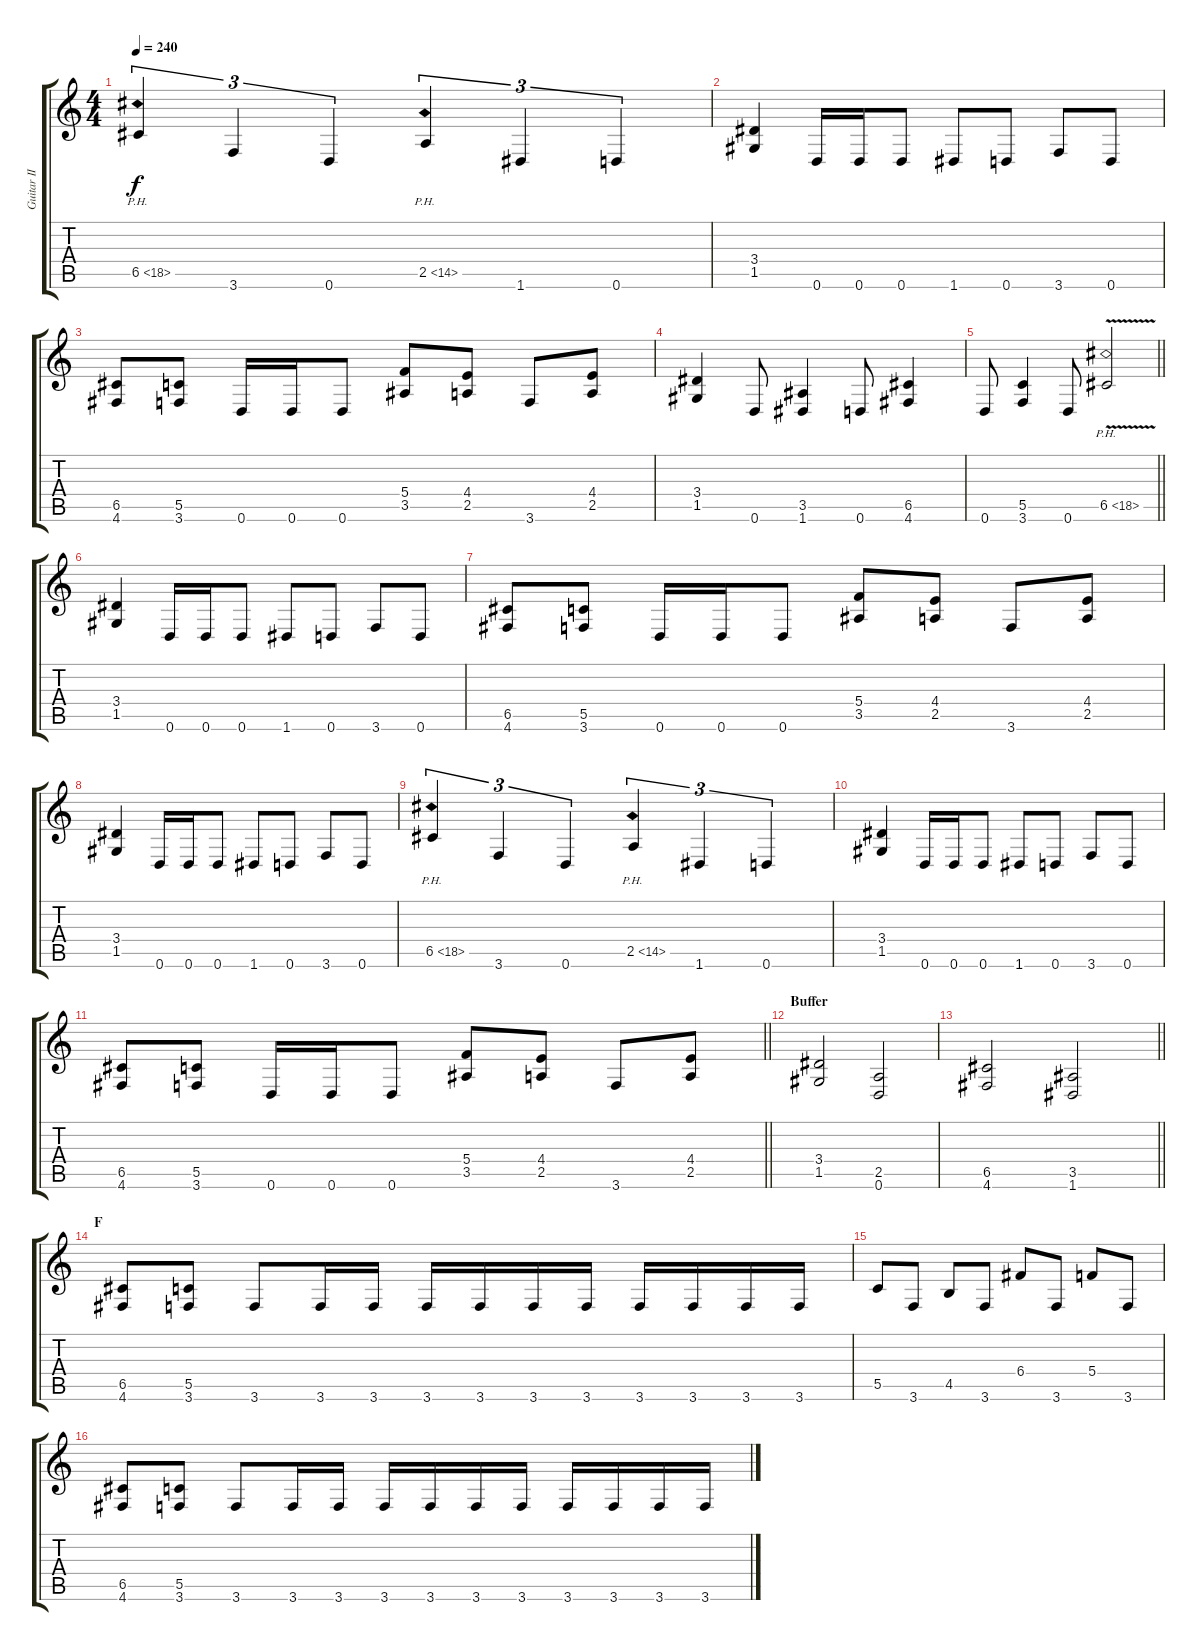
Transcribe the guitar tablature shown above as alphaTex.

\track ("Guitar II" "Guitar II") {instrument distortionguitar}
\staff {score tabs}
\tuning (D4 A3 F3 C3 G2 D2) {hide}
\ts (4 4)
\tempo 240
\clef g2
\ks c
6.5{ph 12}.4{tu (3 2) dy f} 3.6.4{tu (3 2)} 0.6.4{tu (3 2)} 2.5{ph 12}.4{tu (3 2)} 1.6.4{tu (3 2)} 0.6.4{tu (3 2)} |
(3.4 1.5).4 0.6.16 0.6.16 0.6.8 1.6.8 0.6.8 3.6.8 0.6.8 |
(6.5 4.6).8 (5.5 3.6).8 0.6.16 0.6.16 0.6.8 (5.4 3.5).8 (4.4 2.5).8 3.6.8 (4.4 2.5).8 |
(3.4 1.5).4 0.6.8 (3.5 1.6).4 0.6.8 (6.5 4.6).4 |
\barLineRight lightlight
0.6.8 (5.5 3.6).4 0.6.8 6.5{ph 12 v}.2 |
(3.4 1.5).4 0.6.16 0.6.16 0.6.8 1.6.8 0.6.8 3.6.8 0.6.8 |
(6.5 4.6).8 (5.5 3.6).8 0.6.16 0.6.16 0.6.8 (5.4 3.5).8 (4.4 2.5).8 3.6.8 (4.4 2.5).8 |
(3.4 1.5).4 0.6.16 0.6.16 0.6.8 1.6.8 0.6.8 3.6.8 0.6.8 |
6.5{ph 12}.4{tu (3 2)} 3.6.4{tu (3 2)} 0.6.4{tu (3 2)} 2.5{ph 12}.4{tu (3 2)} 1.6.4{tu (3 2)} 0.6.4{tu (3 2)} |
(3.4 1.5).4 0.6.16 0.6.16 0.6.8 1.6.8 0.6.8 3.6.8 0.6.8 |
\barLineRight lightlight
(6.5 4.6).8 (5.5 3.6).8 0.6.16 0.6.16 0.6.8 (5.4 3.5).8 (4.4 2.5).8 3.6.8 (4.4 2.5).8 |
\section ("" "Buffer")
(3.4 1.5).2 (2.5 0.6).2 |
\barLineRight lightlight
(6.5 4.6).2 (3.5 1.6).2 |
\section ("" "F")
(6.5 4.6).8 (5.5 3.6).8 3.6.8 3.6.16 3.6.16 3.6.16 3.6.16 3.6.16 3.6.16 3.6.16 3.6.16 3.6.16 3.6.16 |
5.5.8 3.6.8 4.5.8 3.6.8 6.4.8 3.6.8 5.4.8 3.6.8 |
(6.5 4.6).8 (5.5 3.6).8 3.6.8 3.6.16 3.6.16 3.6.16 3.6.16 3.6.16 3.6.16 3.6.16 3.6.16 3.6.16 3.6.16
